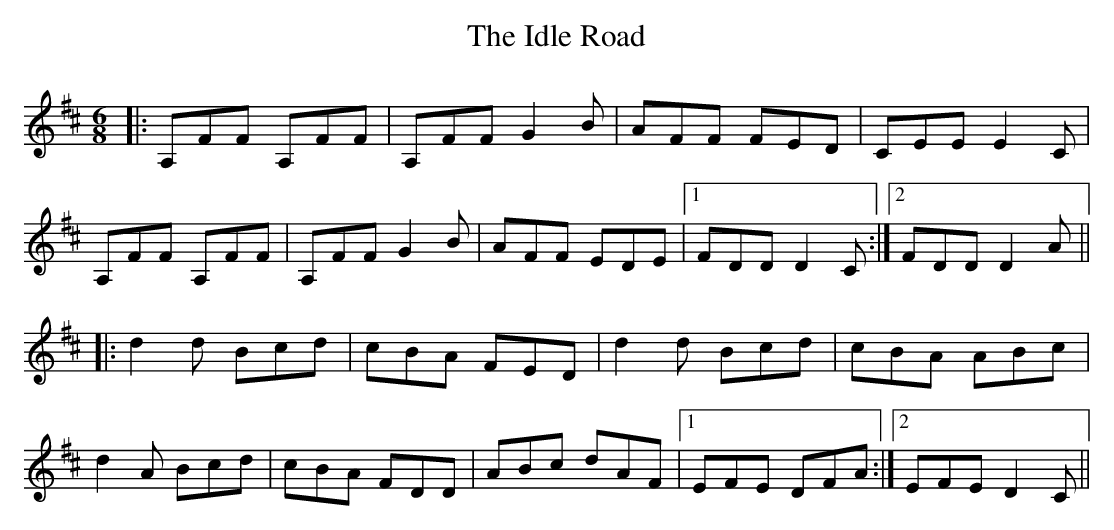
X:1
T: The Idle Road
M: 6/8
L: 1/8
K: Dmaj
|: A,FF A,FF | A,FF G2B | AFF FED | CEE E2C |
A,FF A,FF | A,FF G2B | AFF EDE |1 FDD D2C :|2 FDD D2A ||
|: d2d Bcd | cBA FED | d2d Bcd | cBA ABc |
d2A Bcd | cBA FDD | ABc dAF |1 EFE DFA :|2 EFE D2C ||
